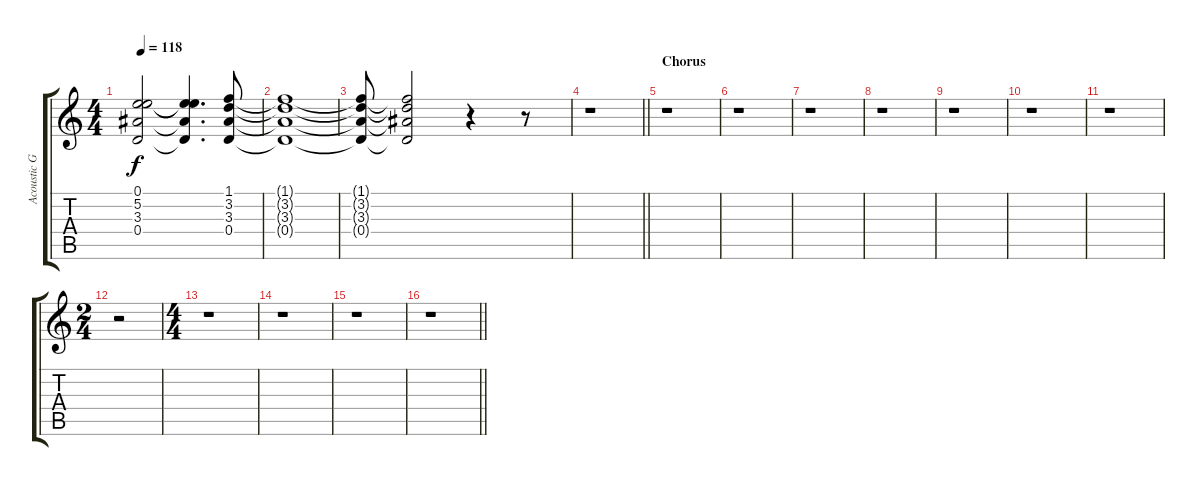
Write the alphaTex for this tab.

\track ("Acoustic Guitar 1" "Acoustic G") {mute instrument acousticguitarsteel}
\staff {score tabs}
\tuning (E4 B3 G3 D3 A2 E2) {hide}
\ts (4 4)
\tempo 118
\clef g2
\ks c
(0.1{t} 5.2{t} 3.3{t} 0.4{t}).2{dy f} (0.1{t} 5.2{t} 3.3{t} 0.4{t}).4{d} (1.1 3.2 3.3 0.4).8 |
(1.1{t} 3.2{t} 3.3{t} 0.4{t}).1 |
(1.1{t} 3.2{t} 3.3{t} 0.4{t}).8 (1.1{t} 3.2{t} 3.3{t} 0.4{t}).2 r.4 r.8 |
\barLineRight lightlight
r.1 |
\section ("" "Chorus")
r.1 |
r.1 |
r.1 |
r.1 |
r.1 |
r.1 |
r.1 |
\ts (2 4)
r.2 |
\ts (4 4)
r.1 |
r.1 |
r.1 |
\barLineRight lightlight
r.1
